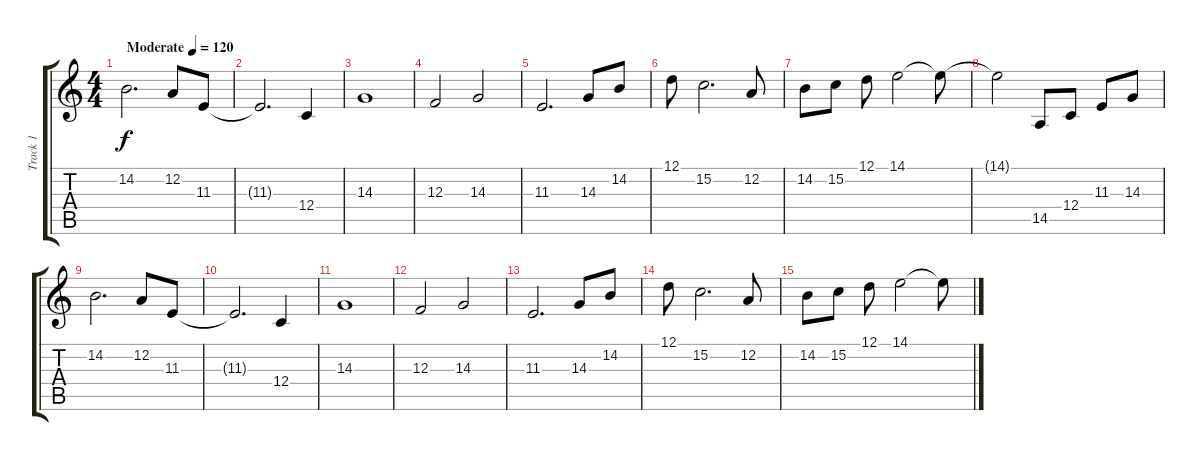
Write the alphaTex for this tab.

\track ("Track 1" "Track 1") {instrument piccolo}
\staff {score tabs}
\tuning (D4 A3 F3 C3 G2 D2) {hide}
\ts (4 4)
\tempo (120 "Moderate")
\clef g2
\ks c
14.2.2{d dy f instrument piccolo} 12.2.8 11.3.8 |
11.3{t}.2{d} 12.4.4 |
14.3.1 |
12.3.2 14.3.2 |
11.3.2{d} 14.3.8 14.2.8 |
12.1.8 15.2.2{d} 12.2.8 |
14.2.8 15.2.8 12.1.8 14.1.2 14.1{t}.8 |
14.1{t}.2 14.5.8 12.4.8 11.3.8 14.3.8 |
14.2.2{d} 12.2.8 11.3.8 |
11.3{t}.2{d} 12.4.4 |
14.3.1 |
12.3.2 14.3.2 |
11.3.2{d} 14.3.8 14.2.8 |
12.1.8 15.2.2{d} 12.2.8 |
14.2.8 15.2.8 12.1.8 14.1.2 14.1{t}.8
